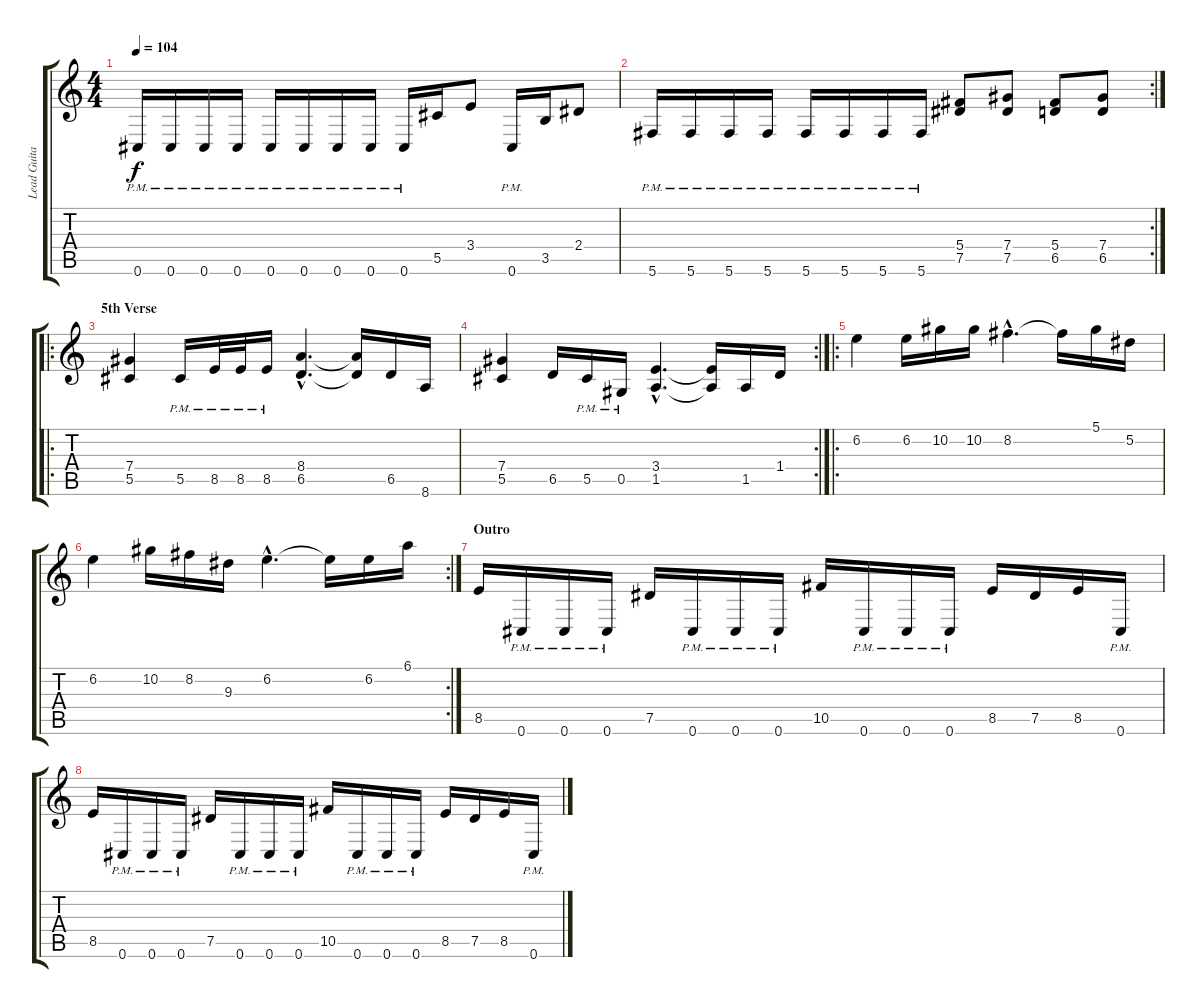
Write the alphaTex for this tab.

\track ("Lead Guitar" "Lead Guita") {instrument distortionguitar}
\staff {score tabs}
\tuning (Eb4 Bb3 Gb3 Db3 Ab2 Db2) {hide}
\ts (4 4)
\tempo 104
\clef g2
\ks c
0.6{pm}.16{dy f} 0.6{pm}.16 0.6{pm}.16 0.6{pm}.16 0.6{pm}.16 0.6{pm}.16 0.6{pm}.16 0.6{pm}.16 0.6{pm}.16 5.5.16 3.4.8 0.6{pm}.16 3.5.16 2.4.8 |
\rc 2
5.6{pm}.16 5.6{pm}.16 5.6{pm}.16 5.6{pm}.16 5.6{pm}.16 5.6{pm}.16 5.6{pm}.16 5.6{pm}.16 (5.4 7.5).8 (7.4 7.5).8 (5.4 6.5).8 (7.4 6.5).8 |
\ro
\section ("" "5th Verse")
(7.4 5.5).4 5.5{pm}.16 8.5{pm}.32 8.5{pm}.32 8.5{pm}.16 (8.4{hac} 6.5{hac}).4{d} (8.4{t} 6.5{t}).16 6.5.16 8.6.16 |
\rc 2
(7.4 5.5).4 6.5.16 5.5{pm}.16 0.5{pm}.16 (3.4{hac} 1.5{hac}).4{d} (3.4{t} 1.5{t}).16 1.5.16 1.4.16 |
\ro
6.2.4{instrument distortionguitar} 6.2.16 10.2.16 10.2.16 8.2{hac}.4{d} 8.2{t}.16 5.1.16 5.2.16 |
\rc 2
6.2.4 10.2.16 8.2.16 9.3.16 6.2{hac}.4{d} 6.2{t}.16 6.2.16 6.1.16 |
\section ("" "Outro")
8.5.16{balance 12} 0.6{pm}.16 0.6{pm}.16 0.6{pm}.16 7.5.16 0.6{pm}.16 0.6{pm}.16 0.6{pm}.16 10.5.16 0.6{pm}.16 0.6{pm}.16 0.6{pm}.16 8.5.16 7.5.16 8.5.16 0.6{pm}.16 |
8.5.16 0.6{pm}.16 0.6{pm}.16 0.6{pm}.16 7.5.16 0.6{pm}.16 0.6{pm}.16 0.6{pm}.16 10.5.16 0.6{pm}.16 0.6{pm}.16 0.6{pm}.16 8.5.16 7.5.16 8.5.16 0.6{pm}.16
